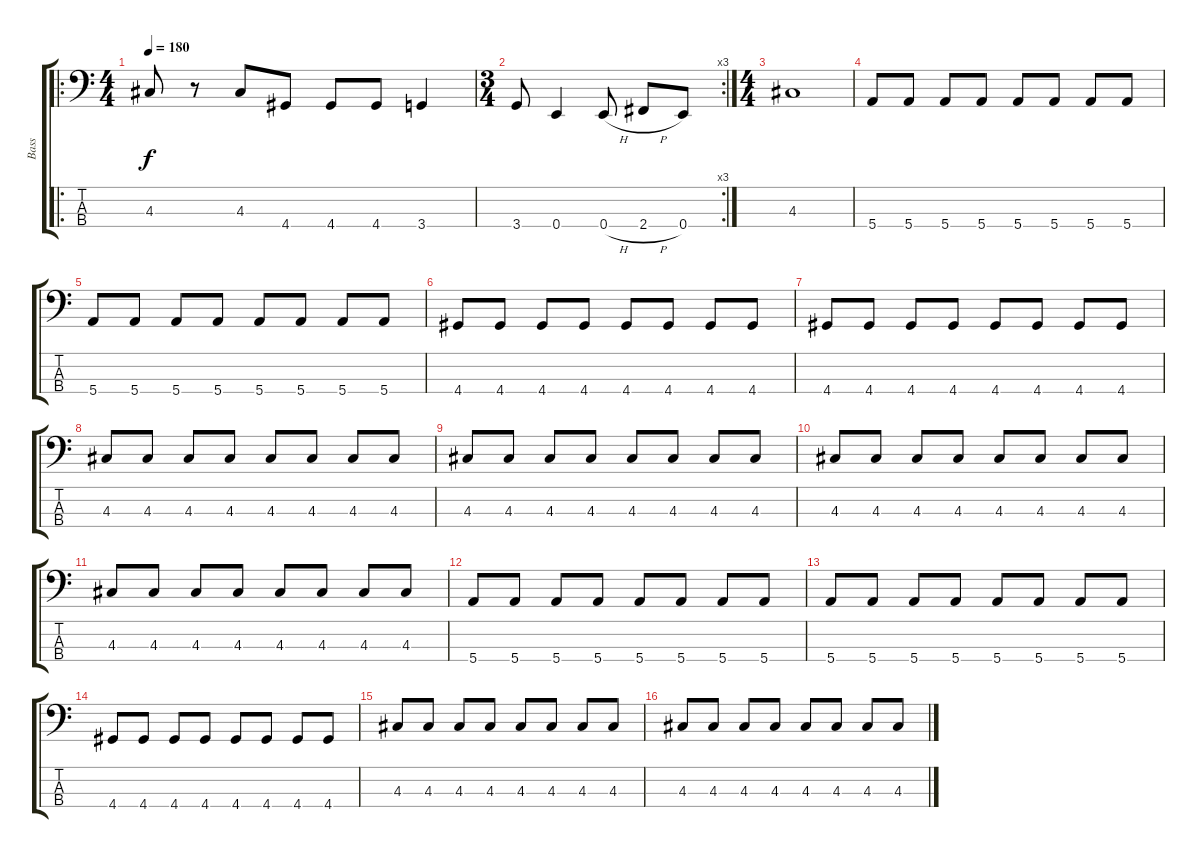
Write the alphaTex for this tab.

\track ("Bass" "Bass") {instrument acousticguitarnylon}
\staff {score tabs}
\tuning (G2 D2 A1 E1) {hide}
\ro
\ts (4 4)
\tempo 180
\clef f4
\ks c
4.3.8{dy f} r.8 4.3.8 4.4.8 4.4.8 4.4.8 3.4.4 |
\rc 3
\ts (3 4)
3.4.8 0.4.4 0.4{h}.8 2.4{h}.8 0.4.8 |
\ts (4 4)
4.3.1 |
5.4.8 5.4.8 5.4.8 5.4.8 5.4.8 5.4.8 5.4.8 5.4.8 |
5.4.8 5.4.8 5.4.8 5.4.8 5.4.8 5.4.8 5.4.8 5.4.8 |
4.4.8 4.4.8 4.4.8 4.4.8 4.4.8 4.4.8 4.4.8 4.4.8 |
4.4.8 4.4.8 4.4.8 4.4.8 4.4.8 4.4.8 4.4.8 4.4.8 |
4.3.8 4.3.8 4.3.8 4.3.8 4.3.8 4.3.8 4.3.8 4.3.8 |
4.3.8 4.3.8 4.3.8 4.3.8 4.3.8 4.3.8 4.3.8 4.3.8 |
4.3.8 4.3.8 4.3.8 4.3.8 4.3.8 4.3.8 4.3.8 4.3.8 |
4.3.8 4.3.8 4.3.8 4.3.8 4.3.8 4.3.8 4.3.8 4.3.8 |
5.4.8 5.4.8 5.4.8 5.4.8 5.4.8 5.4.8 5.4.8 5.4.8 |
5.4.8 5.4.8 5.4.8 5.4.8 5.4.8 5.4.8 5.4.8 5.4.8 |
4.4.8 4.4.8 4.4.8 4.4.8 4.4.8 4.4.8 4.4.8 4.4.8 |
4.3.8 4.3.8 4.3.8 4.3.8 4.3.8 4.3.8 4.3.8 4.3.8 |
4.3.8 4.3.8 4.3.8 4.3.8 4.3.8 4.3.8 4.3.8 4.3.8
